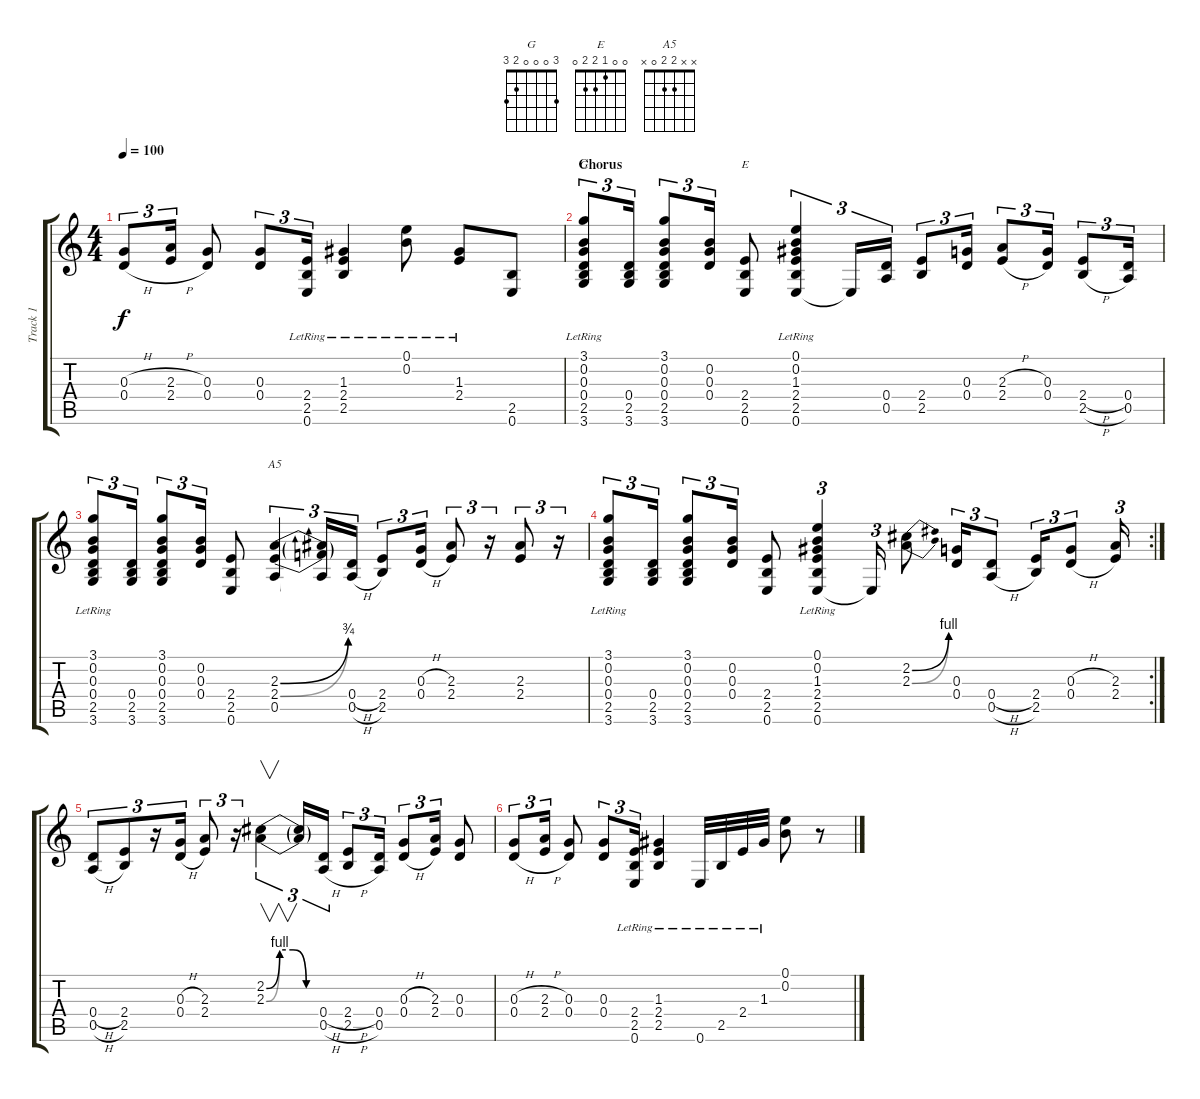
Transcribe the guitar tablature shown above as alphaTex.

\track ("Track 1" "Track 1") {instrument acousticguitarsteel}
\staff {score tabs}
\tuning (E4 B3 G3 D3 A2 E2) {hide}
\chord ("G" 3 0 0 0 2 3)
\chord ("E" 0 0 1 2 2 0)
\chord ("A5" x x 2 2 0 x)
\ts (4 4)
\tempo 100
\clef g2
\ks c
(0.3{h} 0.4{h}).8{tu (3 2) dy f} (2.3{h} 2.4{h}).16{tu (3 2)} (0.3 0.4).8 (0.3 0.4).8{tu (3 2)} (2.4 2.5 0.6{lr}).16{tu (3 2)} (1.3{lr} 2.4{lr} 2.5{lr}).4 (0.1{lr} 0.2{lr}).8 (1.3{lr} 2.4{lr}).8 (2.5 0.6).8 |
\section ("" "Chorus")
(3.1{lr} 0.2{lr} 0.3{lr} 0.4 2.5 3.6).8{tu (3 2) ch "G"} (0.4 2.5 3.6).16{tu (3 2)} (3.1 0.2 0.3 0.4 2.5 3.6).8{tu (3 2)} (0.2 0.3 0.4).16{tu (3 2)} (2.4 2.5 0.6).8{ch "E"} (0.1{lr} 0.2{lr} 1.3{lr} 2.4{lr} 2.5{lr} 0.6).4{tu (3 2)} 0.6{t}.16{tu (3 2)} (0.4 0.5).16{tu (3 2)} (2.4 2.5).8{tu (3 2)} (0.3 0.4).16{tu (3 2)} (2.3{h} 2.4{h}).8{tu (3 2)} (0.3 0.4).16{tu (3 2)} (2.4{h} 2.5{h}).8{tu (3 2)} (0.4 0.5).16{tu (3 2)} |
(3.1{lr} 0.2{lr} 0.3{lr} 0.4 2.5 3.6).8{tu (3 2)} (0.4 2.5 3.6).16{tu (3 2)} (3.1 0.2 0.3 0.4 2.5 3.6).8{tu (3 2)} (0.2 0.3 0.4).16{tu (3 2)} (2.4 2.5 0.6).8 (2.3{be (bend 0 0 60 3)} 2.4{be (bend 0 0 60 3)} 0.5).4{tu (3 2) ch "A5"} (2.3{t} 2.4{t} 0.5{t}).16{tu (3 2)} (0.4{h} 0.5{h}).16{tu (3 2)} (2.4 2.5).8{tu (3 2)} (0.3{h} 0.4{h}).16{tu (3 2)} (2.3 2.4).8{tu (3 2)} r.16{tu (3 2)} (2.3 2.4).8{tu (3 2)} r.16{tu (3 2)} |
\rc 2
(3.1{lr} 0.2{lr} 0.3{lr} 0.4 2.5 3.6).8{tu (3 2)} (0.4 2.5 3.6).16{tu (3 2)} (3.1 0.2 0.3 0.4 2.5 3.6).8{tu (3 2)} (0.2 0.3 0.4).16{tu (3 2)} (2.4 2.5 0.6).8 (0.1{lr} 0.2{lr} 1.3{lr} 2.4{lr} 2.5{lr} 0.6).4{tu (3 2)} 0.6{t}.16{tu (3 2)} (2.2{be (bend 0 0 60 4)} 2.3{be (bend 0 0 60 4)}).8 (0.3 0.4).16{tu (3 2)} (0.4{h} 0.5{h}).8{tu (3 2)} (2.4 2.5).16{tu (3 2)} (0.3{h} 0.4{h}).8{tu (3 2)} (2.3 2.4).16{tu (3 2)} |
(0.4{h} 0.5{h}).8{tu (3 2)} (2.4 2.5).8{tu (3 2)} r.16{tu (3 2)} (0.3{h} 0.4{h}).16{tu (3 2)} (2.3 2.4).8{tu (3 2)} r.16{tu (3 2)} (2.2{be (custom 0 0 15 4 30 4 45 0 60 0)} 2.3{be (custom 0 0 15 4 30 4 45 0 60 0)}).4{v tu (3 2)} (2.2{t} 2.3{t}).16{tu (3 2)} (0.4{h} 0.5{h}).16{tu (3 2)} (2.4{h} 2.5{h}).8{tu (3 2)} (0.4 0.5).16{tu (3 2)} (0.3{h} 0.4{h}).8{tu (3 2)} (2.3 2.4).16{tu (3 2)} (0.3 0.4).8 |
(0.3{h} 0.4{h}).8{tu (3 2)} (2.3{h} 2.4{h}).16{tu (3 2)} (0.3 0.4).8 (0.3 0.4).8{tu (3 2)} (2.4 2.5 0.6{lr}).16{tu (3 2)} (1.3{lr} 2.4{lr} 2.5{lr}).4 0.6{lr}.32 2.5{lr}.32 2.4{lr}.32 1.3{lr}.32 (0.1 0.2).8 r.8
